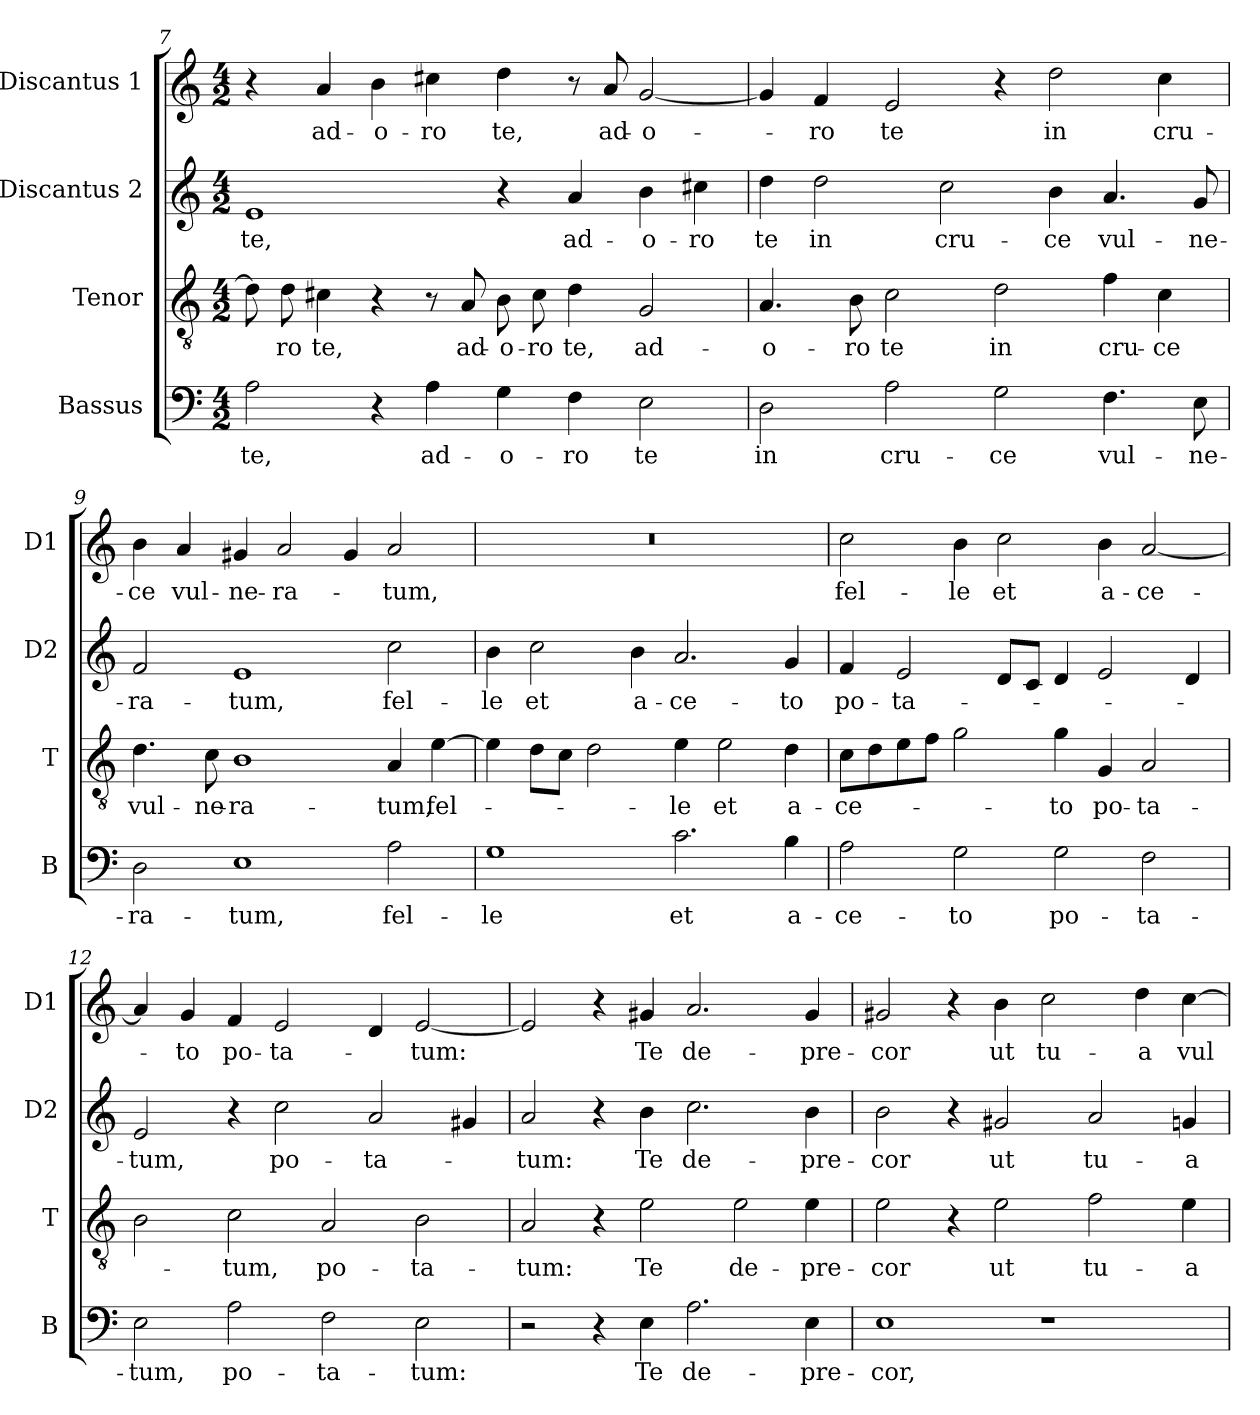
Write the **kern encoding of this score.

**kern	**text	**kern	**text	**kern	**text	**kern	**text
*part4	*part4	*part3	*part3	*part2	*part2	*part1	*part1
*staff4	*staff4	*staff3	*staff3	*staff2	*staff2	*staff1	*staff1
*I"Bassus	*	*I"Tenor	*	*I"Discantus 2	*	*I"Discantus 1	*
*I'B	*	*I'T	*	*I'D2	*	*I'D1	*
*clefF4	*	*clefGv2	*	*clefG2	*	*clefG2	*
*k[]	*	*k[]	*	*k[]	*	*k[]	*
*C:	*	*C:	*	*C:	*	*C:	*
*M4/2	*	*M4/2	*	*M4/2	*	*M4/2	*
=7	=7	=7	=7	=7	=7	=7	=7
!	!LO:LY:b	!	!	!	!LO:LY:b	!	!
2A\	te,	8d\]	.	1e	te,	4r	.
!	!	!	!LO:LY:b	!	!	!	!
.	.	8d\	-ro	.	.	.	.
!	!	!	!LO:LY:b	!	!	!	!LO:LY:b
.	.	4c#X\	te,	.	.	4a/	ad-
!	!	!	!	!	!	!	!LO:LY:b
4r	.	4r	.	.	.	4b\	-o-
!	!LO:LY:b	!	!	!	!	!	!LO:LY:b
4A\	ad-	8r	.	.	.	4cc#X\	-ro
!	!	!	!LO:LY:b	!	!	!	!
.	.	8A/	ad-	.	.	.	.
!	!LO:LY:b	!	!LO:LY:b	!	!	!	!LO:LY:b
4G\	-o-	8B\	-o-	4r	.	4dd\	te,
!	!	!	!LO:LY:b	!	!	!	!
.	.	8c#\	-ro	.	.	.	.
!	!LO:LY:b	!	!LO:LY:b	!	!LO:LY:b	!	!
4F\	-ro	4d\	te,	4a/	ad-	8r	.
!	!	!	!	!	!	!	!LO:LY:b
.	.	.	.	.	.	8a/	ad-
!	!LO:LY:b	!	!LO:LY:b	!	!LO:LY:b	!	!LO:LY:b
2E\	te	2G/	ad-	4b\	-o-	[2g/	-o-
!	!	!	!	!	!LO:LY:b	!	!
.	.	.	.	4cc#X\	-ro	.	.
!!LO:LB:g=z
=8	=8	=8	=8	=8	=8	=8	=8
!	!LO:LY:b	!	!LO:LY:b	!	!LO:LY:b	!	!
2D\	in	4.A/	-o-	4dd\	te	4g/]	.
!	!	!	!	!	!LO:LY:b	!	!LO:LY:b
.	.	.	.	2dd\	in	4f/	-ro
!	!	!	!LO:LY:b	!	!	!	!
.	.	8B\	-ro	.	.	.	.
!	!LO:LY:b	!	!LO:LY:b	!	!	!	!LO:LY:b
2A\	cru-	2c\	te	.	.	2e/	te
!	!	!	!	!	!LO:LY:b	!	!
.	.	.	.	2cc\	cru-	.	.
!	!LO:LY:b	!	!LO:LY:b	!	!	!	!
2G\	-ce	2d\	in	.	.	4r	.
!	!	!	!	!	!LO:LY:b	!	!LO:LY:b
.	.	.	.	4b\	-ce	2dd\	in
!	!LO:LY:b	!	!LO:LY:b	!	!LO:LY:b	!	!
4.F\	vul-	4f\	cru-	4.a/	vul-	.	.
!	!	!	!LO:LY:b	!	!	!	!LO:LY:b
.	.	4c\	-ce	.	.	4cc\	cru-
!	!LO:LY:b	!	!	!	!LO:LY:b	!	!
8E\	-ne-	.	.	8g/	-ne-	.	.
=9	=9	=9	=9	=9	=9	=9	=9
!	!LO:LY:b	!	!LO:LY:b	!	!LO:LY:b	!	!LO:LY:b
2D\	-ra-	4.d\	vul-	2f/	-ra-	4b\	-ce
!	!	!	!	!	!	!	!LO:LY:b
.	.	.	.	.	.	4a/	vul-
!	!	!	!LO:LY:b	!	!	!	!
.	.	8c\	-ne-	.	.	.	.
!	!LO:LY:b	!	!LO:LY:b	!	!LO:LY:b	!	!LO:LY:b
1E	-tum,	1B	-ra-	1e	-tum,	4g#X/	-ne-
!	!	!	!	!	!	!	!LO:LY:b
.	.	.	.	.	.	2a/	-ra-
.	.	.	.	.	.	4g#/	.
!	!LO:LY:b	!	!LO:LY:b	!	!LO:LY:b	!	!LO:LY:b
2A\	fel-	4A/	-tum,	2cc\	fel-	2a/	-tum,
!	!	!	!LO:LY:b	!	!	!	!
.	.	[4e\	fel-	.	.	.	.
=10	=10	=10	=10	=10	=10	=10	=10
!	!LO:LY:b	!	!	!	!LO:LY:b	!	!
1G	-le	4e\]	.	4b\	-le	0r	.
!	!	!	!	!	!LO:LY:b	!	!
.	.	8d\L	.	2cc\	et	.	.
.	.	8c\J	.	.	.	.	.
.	.	2d\	.	.	.	.	.
!	!	!	!	!	!LO:LY:b	!	!
.	.	.	.	4b\	a-	.	.
!	!LO:LY:b	!	!LO:LY:b	!	!LO:LY:b	!	!
2.c\	et	4e\	-le	2.a/	-ce-	.	.
!	!	!	!LO:LY:b	!	!	!	!
.	.	2e\	et	.	.	.	.
!	!LO:LY:b	!	!LO:LY:b	!	!LO:LY:b	!	!
4B\	a-	4d\	a-	4g/	-to	.	.
=11	=11	=11	=11	=11	=11	=11	=11
!	!LO:LY:b	!	!LO:LY:b	!	!LO:LY:b	!	!LO:LY:b
2A\	-ce-	8c\L	-ce-	4f/	po-	2cc\	fel-
.	.	8d\	.	.	.	.	.
!	!	!	!	!	!LO:LY:b	!	!
.	.	8e\	.	2e/	-ta-	.	.
.	.	8f\J	.	.	.	.	.
!	!LO:LY:b	!	!	!	!	!	!LO:LY:b
2G\	-to	2g\	.	.	.	4b\	-le
!	!	!	!	!	!	!	!LO:LY:b
.	.	.	.	8d/L	.	2cc\	et
.	.	.	.	8c/J	.	.	.
!	!LO:LY:b	!	!LO:LY:b	!	!	!	!
2G\	po-	4g\	-to	4d/	.	.	.
!	!	!	!LO:LY:b	!	!	!	!LO:LY:b
.	.	4G/	po-	2e/	.	4b\	a-
!	!LO:LY:b	!	!LO:LY:b	!	!	!	!LO:LY:b
2F\	-ta-	2A/	-ta-	.	.	[2a/	-ce-
.	.	.	.	4d/	.	.	.
!!LO:PB:g=z
=12	=12	=12	=12	=12	=12	=12	=12
!	!LO:LY:b	!	!	!	!LO:LY:b	!	!
2E\	-tum,	2B\	.	2e/	-tum,	4a/]	.
!	!	!	!	!	!	!	!LO:LY:b
.	.	.	.	.	.	4g/	-to
!	!LO:LY:b	!	!LO:LY:b	!	!	!	!LO:LY:b
2A\	po-	2c\	-tum,	4r	.	4f/	po-
!	!	!	!	!	!LO:LY:b	!	!LO:LY:b
.	.	.	.	2cc\	po-	2e/	-ta-
!	!LO:LY:b	!	!LO:LY:b	!	!	!	!
2F\	-ta-	2A/	po-	.	.	.	.
!	!	!	!	!	!LO:LY:b	!	!
.	.	.	.	2a/	-ta-	4d/	.
!	!LO:LY:b	!	!LO:LY:b	!	!	!	!LO:LY:b
2E\	-tum:	2B\	-ta-	.	.	[2e/	-tum:
.	.	.	.	4g#X/	.	.	.
=13	=13	=13	=13	=13	=13	=13	=13
!	!	!	!LO:LY:b	!	!LO:LY:b	!	!
2r	.	2A/	-tum:	2a/	-tum:	2e/]	.
4r	.	4r	.	4r	.	4r	.
!	!LO:LY:b	!	!LO:LY:b	!	!LO:LY:b	!	!LO:LY:b
4E\	Te	2e\	Te	4b\	Te	4g#X/	Te
!	!LO:LY:b	!	!	!	!LO:LY:b	!	!LO:LY:b
2.A\	de-	.	.	2.cc\	de-	2.a/	de-
!	!	!	!LO:LY:b	!	!	!	!
.	.	2e\	de-	.	.	.	.
!	!LO:LY:b	!	!LO:LY:b	!	!LO:LY:b	!	!LO:LY:b
4E\	-pre-	4e\	-pre-	4b\	-pre-	4g#/	-pre-
=14	=14	=14	=14	=14	=14	=14	=14
!	!LO:LY:b	!	!LO:LY:b	!	!LO:LY:b	!	!LO:LY:b
1E	-cor,	2e\	-cor	2b\	-cor	2g#X/	-cor
.	.	4r	.	4r	.	4r	.
!	!	!	!LO:LY:b	!	!LO:LY:b	!	!LO:LY:b
.	.	2e\	ut	2g#X/	ut	4b\	ut
!	!	!	!	!	!	!	!LO:LY:b
1r	.	.	.	.	.	2cc\	tu-
!	!	!	!LO:LY:b	!	!LO:LY:b	!	!
.	.	2f\	tu-	2a/	tu-	.	.
!	!	!	!	!	!	!	!LO:LY:b
.	.	.	.	.	.	4dd\	-a
!	!	!	!LO:LY:b	!	!LO:LY:b	!	!LO:LY:b
.	.	4e\	-a	4gn/	-a	[4cc\	vul-
=	=	=	=	=	=	=	=
*-	*-	*-	*-	*-	*-	*-	*-
